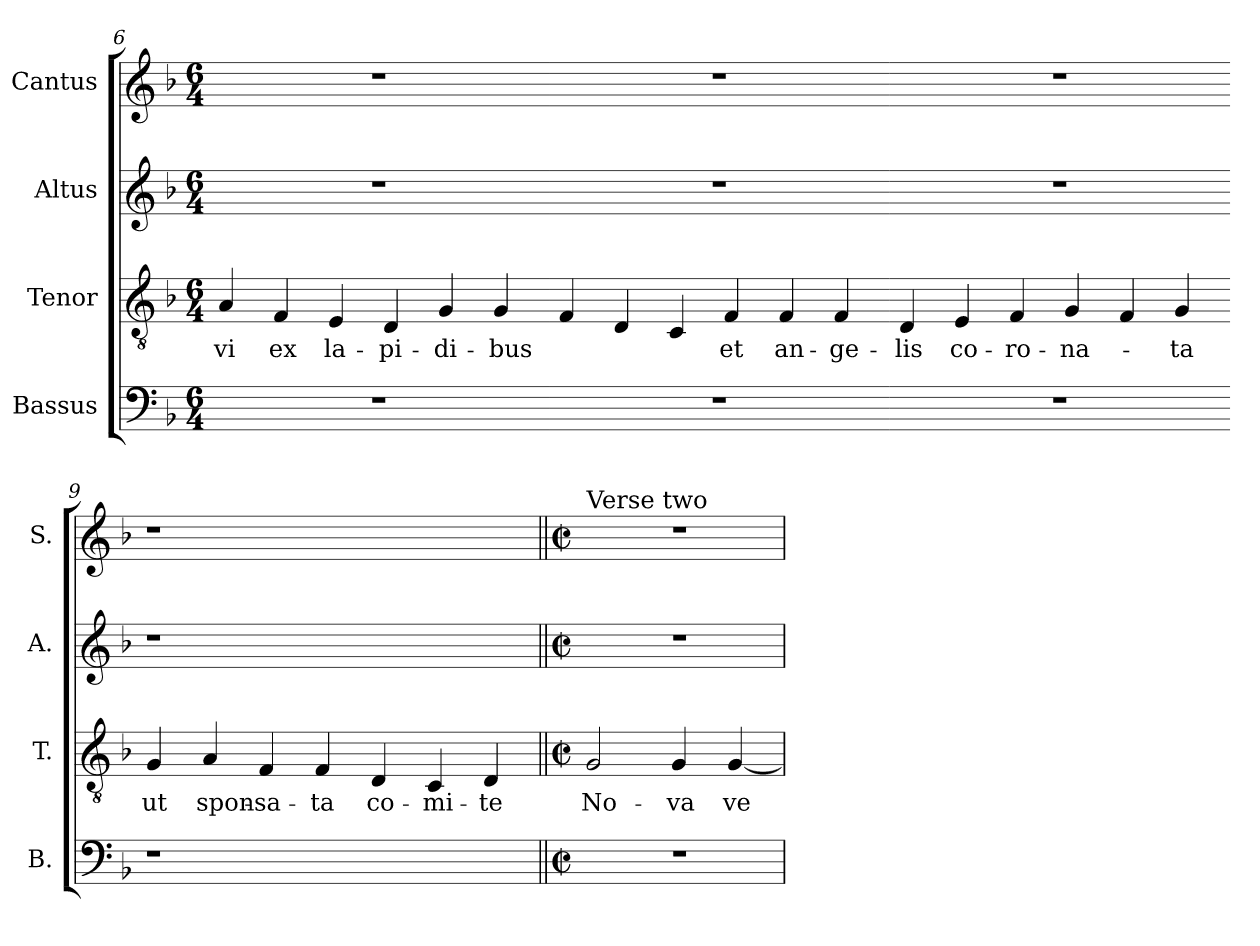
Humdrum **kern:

**kern	**kern	**text	**kern	**kern
*part4	*part3	*part3	*part2	*part1
*staff4	*staff3	*staff3	*staff2	*staff1
*I"Bassus	*I"Tenor	*	*I"Altus	*I"Cantus
*I'B.	*I'T.	*	*I'A.	*I'S.
*clefF4	*clefGv2	*	*clefG2	*clefG2
*	*ITrd7c12	*	*	*
*k[b-]	*k[b-]	*	*k[b-]	*k[b-]
*F:	*F:	*	*F:	*F:
*M6/4	*M6/4	*	*M6/4	*M6/4
=6	=6	=6	=6	=6
!LO:N:vis=1	!	!	!	!
!	!	!LO:LY:b:color=#000000	!LO:N:vis=1	!LO:N:vis=1
1.r	4AAi/	-vi	1.r	1.r
!	!	!LO:LY:b:color=#000000	!	!
.	4FFi/	ex	.	.
!	!	!LO:LY:b:color=#000000	!	!
.	4EEi/	la-	.	.
!	!	!LO:LY:b:color=#000000	!	!
.	4DDi/	-pi-	.	.
!	!	!LO:LY:b:color=#000000	!	!
.	4GGi/	-di-	.	.
!	!	!LO:LY:b:color=#000000	!	!
.	4GGi/	-bus	.	.
!!LO:LB:g=z
=7-	=7-	=7-	=7-	=7-
!LO:N:vis=1	!	!	!LO:N:vis=1	!LO:N:vis=1
1.r	4FFi/	.	1.r	1.r
.	4DDi/	.	.	.
.	4CCi/	.	.	.
!	!	!LO:LY:b:color=#000000	!	!
.	4FFi/	et	.	.
!	!	!LO:LY:b:color=#000000	!	!
.	4FFi/	an-	.	.
!	!	!LO:LY:b:color=#000000	!	!
.	4FFi/	-ge-	.	.
=8-	=8-	=8-	=8-	=8-
!LO:N:vis=1	!	!	!	!
!	!	!LO:LY:b:color=#000000	!LO:N:vis=1	!LO:N:vis=1
1.r	4DDi/	-lis	1.r	1.r
!	!	!LO:LY:b:color=#000000	!	!
.	4EEi/	co-	.	.
!	!	!LO:LY:b:color=#000000	!	!
.	4FFi/	-ro-	.	.
!	!	!LO:LY:b:color=#000000	!	!
.	4GGi/	-na-	.	.
.	4FFi/	.	.	.
!	!	!LO:LY:b:color=#000000	!	!
.	4GGi/	-ta	.	.
=9-	=9-	=9-	=9-	=9-
!LO:N:vis=1	!	!	!	!
!	!	!LO:LY:b:color=#000000	!LO:N:vis=1	!LO:N:vis=1
1.r	4GGi/	ut	1.r	1.r
!	!	!LO:LY:b:color=#000000	!	!
.	4AAi/	spon-	.	.
!	!	!LO:LY:b:color=#000000	!	!
.	4FFi/	-sa-	.	.
!	!	!LO:LY:b:color=#000000	!	!
.	4FFi/	-ta	.	.
!	!	!LO:LY:b:color=#000000	!	!
.	4DDi/	co-	.	.
!	!	!LO:LY:b:color=#000000	!	!
.	4CCi/	-mi-	.	.
*	*MM20	*	*	*MM20
!	!	!LO:LY:b:color=#000000	!	!
4ryy	4DDi/	-te	4ryy	4ryy
!!LO:LB:g=z
=1||	=1||	=1||	=1||	=1||
*M2/2	*M2/2	*	*M2/2	*M2/2
*met(c|)	*met(c|)	*	*met(c|)	*met(c|)
!	!	!	!	!LO:TX:a:t=Verse two
!	!	!LO:LY:b:color=#000000	!	!
1r	2GGi/	No-	1r	1r
!	!	!LO:LY:b:color=#000000	!	!
.	4GGi/	-va	.	.
!	!	!LO:LY:b:color=#000000	!	!
.	[4GGi/	ve-	.	.
=	=	=	=	=
*-	*-	*-	*-	*-
